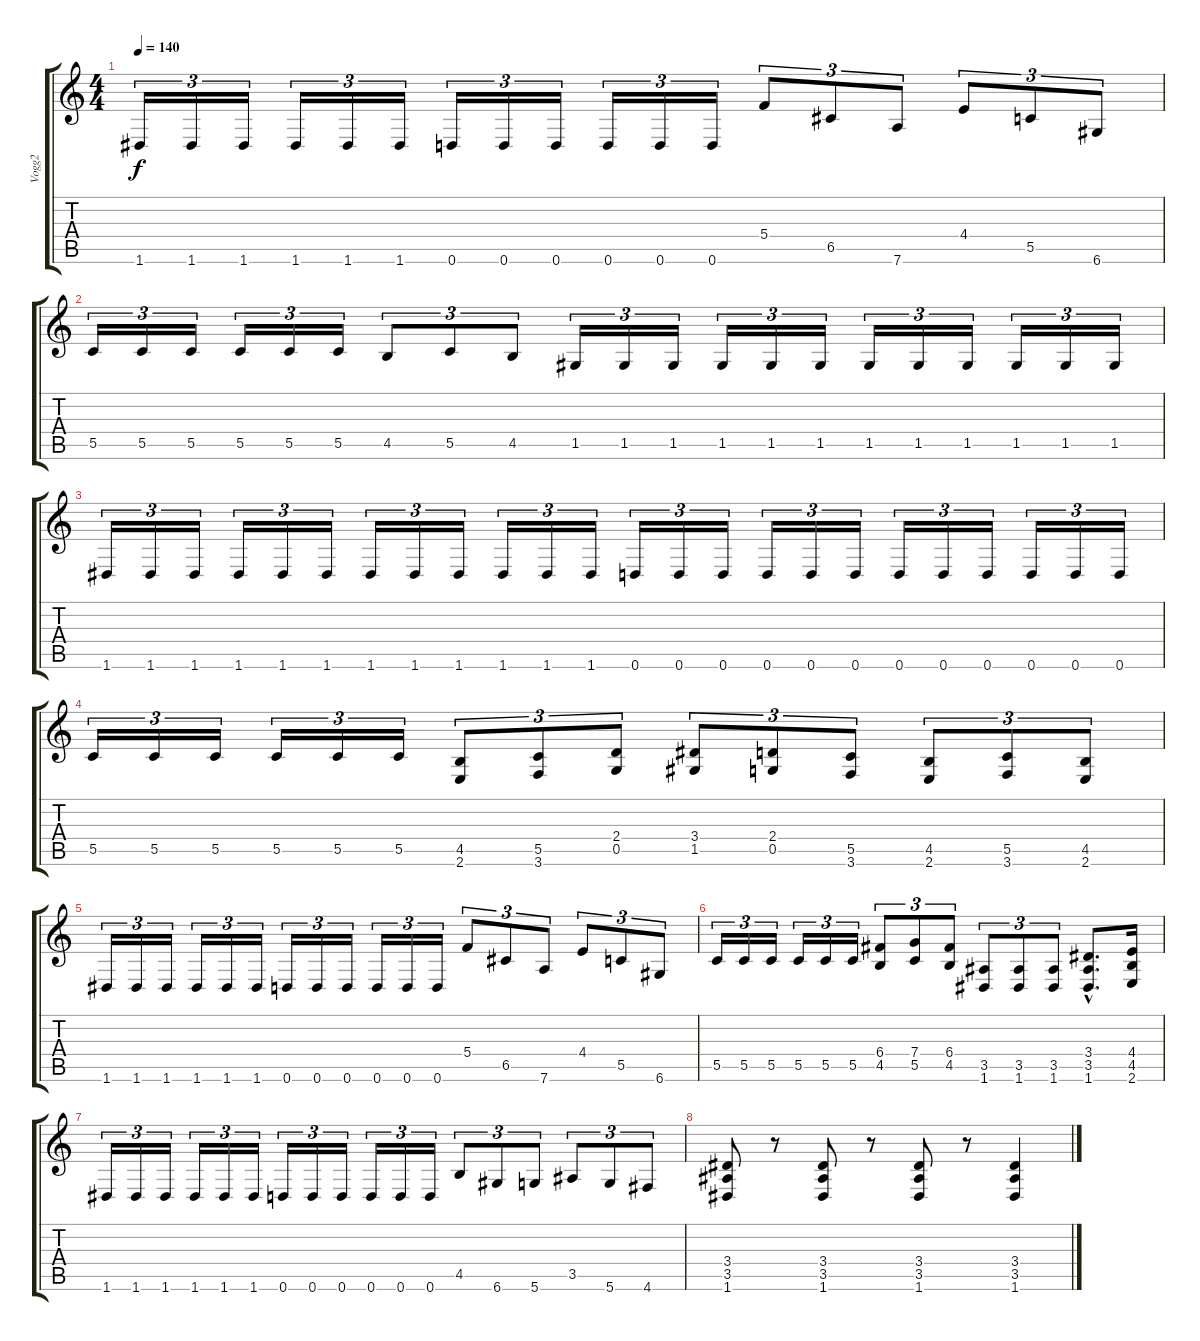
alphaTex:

\track ("Vogg2" "Vogg2") {instrument distortionguitar}
\staff {score tabs}
\tuning (D4 A3 F3 C3 G2 D2) {hide}
\ts (4 4)
\tempo 140
\clef g2
\ks c
1.6.16{tu (3 2) dy f} 1.6.16{tu (3 2)} 1.6.16{tu (3 2)} 1.6.16{tu (3 2)} 1.6.16{tu (3 2)} 1.6.16{tu (3 2)} 0.6.16{tu (3 2)} 0.6.16{tu (3 2)} 0.6.16{tu (3 2)} 0.6.16{tu (3 2)} 0.6.16{tu (3 2)} 0.6.16{tu (3 2)} 5.4.8{tu (3 2)} 6.5.8{tu (3 2)} 7.6.8{tu (3 2)} 4.4.8{tu (3 2)} 5.5.8{tu (3 2)} 6.6.8{tu (3 2)} |
5.5.16{tu (3 2)} 5.5.16{tu (3 2)} 5.5.16{tu (3 2)} 5.5.16{tu (3 2)} 5.5.16{tu (3 2)} 5.5.16{tu (3 2)} 4.5.8{tu (3 2)} 5.5.8{tu (3 2)} 4.5.8{tu (3 2)} 1.5.16{tu (3 2)} 1.5.16{tu (3 2)} 1.5.16{tu (3 2)} 1.5.16{tu (3 2)} 1.5.16{tu (3 2)} 1.5.16{tu (3 2)} 1.5.16{tu (3 2)} 1.5.16{tu (3 2)} 1.5.16{tu (3 2)} 1.5.16{tu (3 2)} 1.5.16{tu (3 2)} 1.5.16{tu (3 2)} |
1.6.16{tu (3 2)} 1.6.16{tu (3 2)} 1.6.16{tu (3 2)} 1.6.16{tu (3 2)} 1.6.16{tu (3 2)} 1.6.16{tu (3 2)} 1.6.16{tu (3 2)} 1.6.16{tu (3 2)} 1.6.16{tu (3 2)} 1.6.16{tu (3 2)} 1.6.16{tu (3 2)} 1.6.16{tu (3 2)} 0.6.16{tu (3 2)} 0.6.16{tu (3 2)} 0.6.16{tu (3 2)} 0.6.16{tu (3 2)} 0.6.16{tu (3 2)} 0.6.16{tu (3 2)} 0.6.16{tu (3 2)} 0.6.16{tu (3 2)} 0.6.16{tu (3 2)} 0.6.16{tu (3 2)} 0.6.16{tu (3 2)} 0.6.16{tu (3 2)} |
5.5.16{tu (3 2)} 5.5.16{tu (3 2)} 5.5.16{tu (3 2)} 5.5.16{tu (3 2)} 5.5.16{tu (3 2)} 5.5.16{tu (3 2)} (4.5 2.6).8{tu (3 2)} (5.5 3.6).8{tu (3 2)} (2.4 0.5).8{tu (3 2)} (3.4 1.5).8{tu (3 2)} (2.4 0.5).8{tu (3 2)} (5.5 3.6).8{tu (3 2)} (4.5 2.6).8{tu (3 2)} (5.5 3.6).8{tu (3 2)} (4.5 2.6).8{tu (3 2)} |
1.6.16{tu (3 2)} 1.6.16{tu (3 2)} 1.6.16{tu (3 2)} 1.6.16{tu (3 2)} 1.6.16{tu (3 2)} 1.6.16{tu (3 2)} 0.6.16{tu (3 2)} 0.6.16{tu (3 2)} 0.6.16{tu (3 2)} 0.6.16{tu (3 2)} 0.6.16{tu (3 2)} 0.6.16{tu (3 2)} 5.4.8{tu (3 2)} 6.5.8{tu (3 2)} 7.6.8{tu (3 2)} 4.4.8{tu (3 2)} 5.5.8{tu (3 2)} 6.6.8{tu (3 2)} |
5.5.16{tu (3 2)} 5.5.16{tu (3 2)} 5.5.16{tu (3 2)} 5.5.16{tu (3 2)} 5.5.16{tu (3 2)} 5.5.16{tu (3 2)} (6.4 4.5).8{tu (3 2)} (7.4 5.5).8{tu (3 2)} (6.4 4.5).8{tu (3 2)} (3.5 1.6).8{tu (3 2)} (3.5 1.6).8{tu (3 2)} (3.5 1.6).8{tu (3 2)} (3.4{hac} 3.5{hac} 1.6{hac}).8{d} (4.4 4.5 2.6).16 |
1.6.16{tu (3 2)} 1.6.16{tu (3 2)} 1.6.16{tu (3 2)} 1.6.16{tu (3 2)} 1.6.16{tu (3 2)} 1.6.16{tu (3 2)} 0.6.16{tu (3 2)} 0.6.16{tu (3 2)} 0.6.16{tu (3 2)} 0.6.16{tu (3 2)} 0.6.16{tu (3 2)} 0.6.16{tu (3 2)} 4.5.8{tu (3 2)} 6.6.8{tu (3 2)} 5.6.8{tu (3 2)} 3.5.8{tu (3 2)} 5.6.8{tu (3 2)} 4.6.8{tu (3 2)} |
(3.4 3.5 1.6).8 r.8 (3.4 3.5 1.6).8 r.8 (3.4 3.5 1.6).8 r.8 (3.4 3.5 1.6).4
